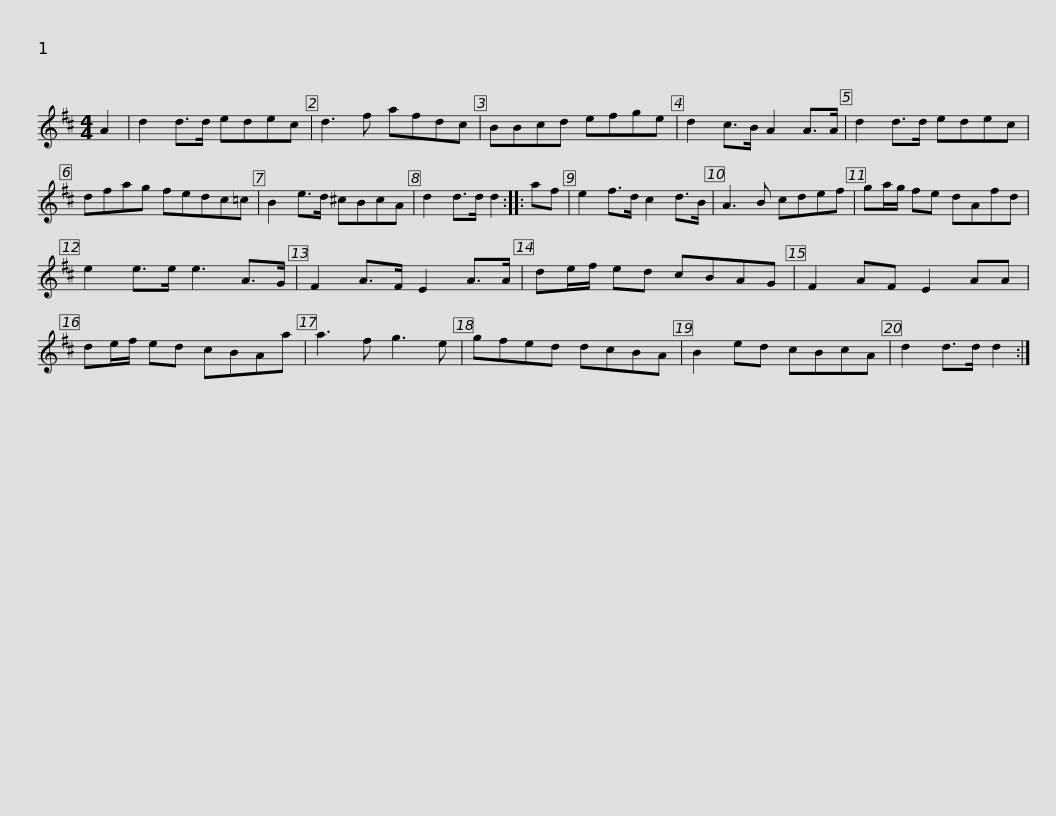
X:1
L:1/8
M:4/4
I:linebreak $
K:D
V:1 treble
V:1
 A2 | d2 d>d edec | d3 f afdc | BBcd efge | d2 c>B A2 A>A | %5
 d2 d>d edec |$ dfag fedc=c | B2 e>d ^cBcA | d2 d>d d2 :: af | %10
 e2 f>d c2 d>B | A3 B cdef |$ ga/g/ fe dAfd | e2 e>e e3 A>G | F2 A>F E2 A>A | %15
 de/f/ ed cBAG | F2 AF E2 AA |$ de/f/ ed cBAa | a3 f g3 e | gfed dcBA | %20
 B2 ed cBcA | d2 d>d d2 :| %22
